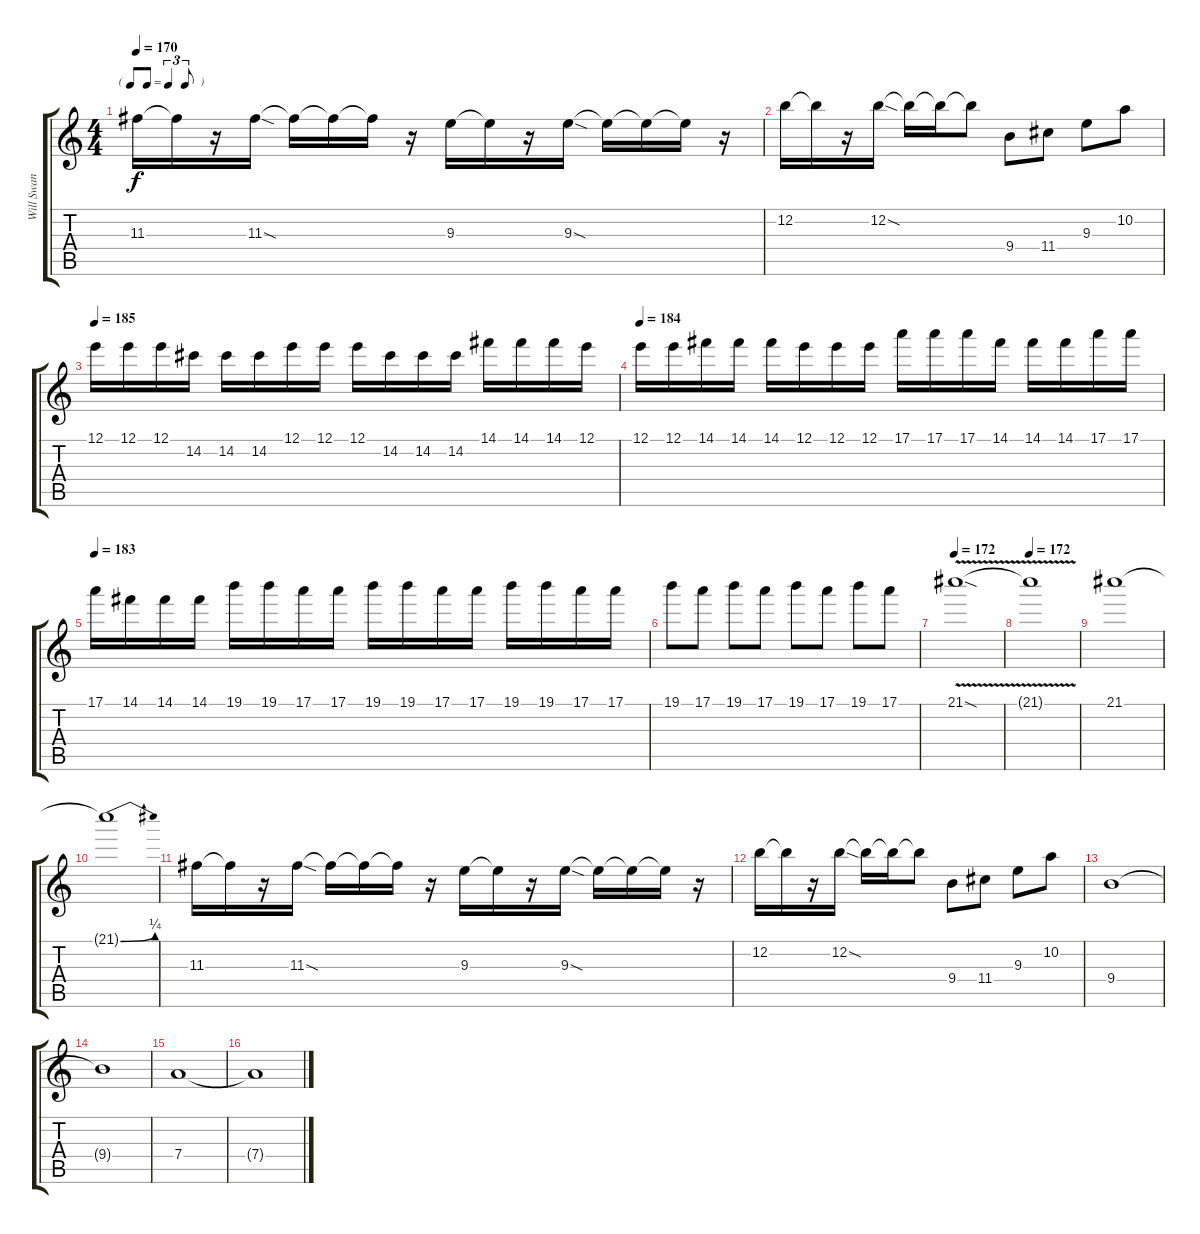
\track ("Will Swan" "Will Swan") {instrument overdrivenguitar}
\staff {score tabs}
\tuning (E4 B3 G3 D3 A2 D2) {hide}
\ts (4 4)
\tf triplet8th
\tempo 170
\clef g2
\ks c
11.3.16{dy f} 11.3{t}.16 r.16 11.3{sod}.16 11.3{t}.16 11.3{t}.16 11.3{t}.16 r.16 9.3.16 9.3{t}.16 r.16 9.3{sod}.16 9.3{t}.16 9.3{t}.16 9.3{t}.16 r.16 |
12.2.16 12.2{t}.16 r.16 12.2{sod}.16 12.2{t}.16 12.2{t}.16 12.2{t}.8 9.4.8 11.4.8 9.3.8 10.2.8 |
\tempo 185
12.1.16 12.1.16 12.1.16 14.2.16 14.2.16 14.2.16 12.1.16 12.1.16 12.1.16 14.2.16 14.2.16 14.2.16 14.1.16 14.1.16 14.1.16 12.1.16 |
\tempo 184
12.1.16 12.1.16 14.1.16 14.1.16 14.1.16 12.1.16 12.1.16 12.1.16 17.1.16 17.1.16 17.1.16 14.1.16 14.1.16 14.1.16 17.1.16 17.1.16 |
\tempo 183
17.1.16 14.1.16 14.1.16 14.1.16 19.1.16 19.1.16 17.1.16 17.1.16 19.1.16 19.1.16 17.1.16 17.1.16 19.1.16 19.1.16 17.1.16 17.1.16 |
19.1.8 17.1.8 19.1.8 17.1.8 19.1.8 17.1.8 19.1.8 17.1.8 |
\tempo 172
21.1{v sod}.1 |
\tempo 172
21.1{t}.1 |
21.1.1 |
21.1{be (bend 0 0 60 1) t}.1 |
11.3.16 11.3{t}.16 r.16 11.3{sod}.16 11.3{t}.16 11.3{t}.16 11.3{t}.16 r.16 9.3.16 9.3{t}.16 r.16 9.3{sod}.16 9.3{t}.16 9.3{t}.16 9.3{t}.16 r.16 |
12.2.16 12.2{t}.16 r.16 12.2{sod}.16 12.2{t}.16 12.2{t}.16 12.2{t}.8 9.4.8 11.4.8 9.3.8 10.2.8 |
9.4.1 |
9.4{t}.1 |
7.4.1 |
7.4{t}.1
